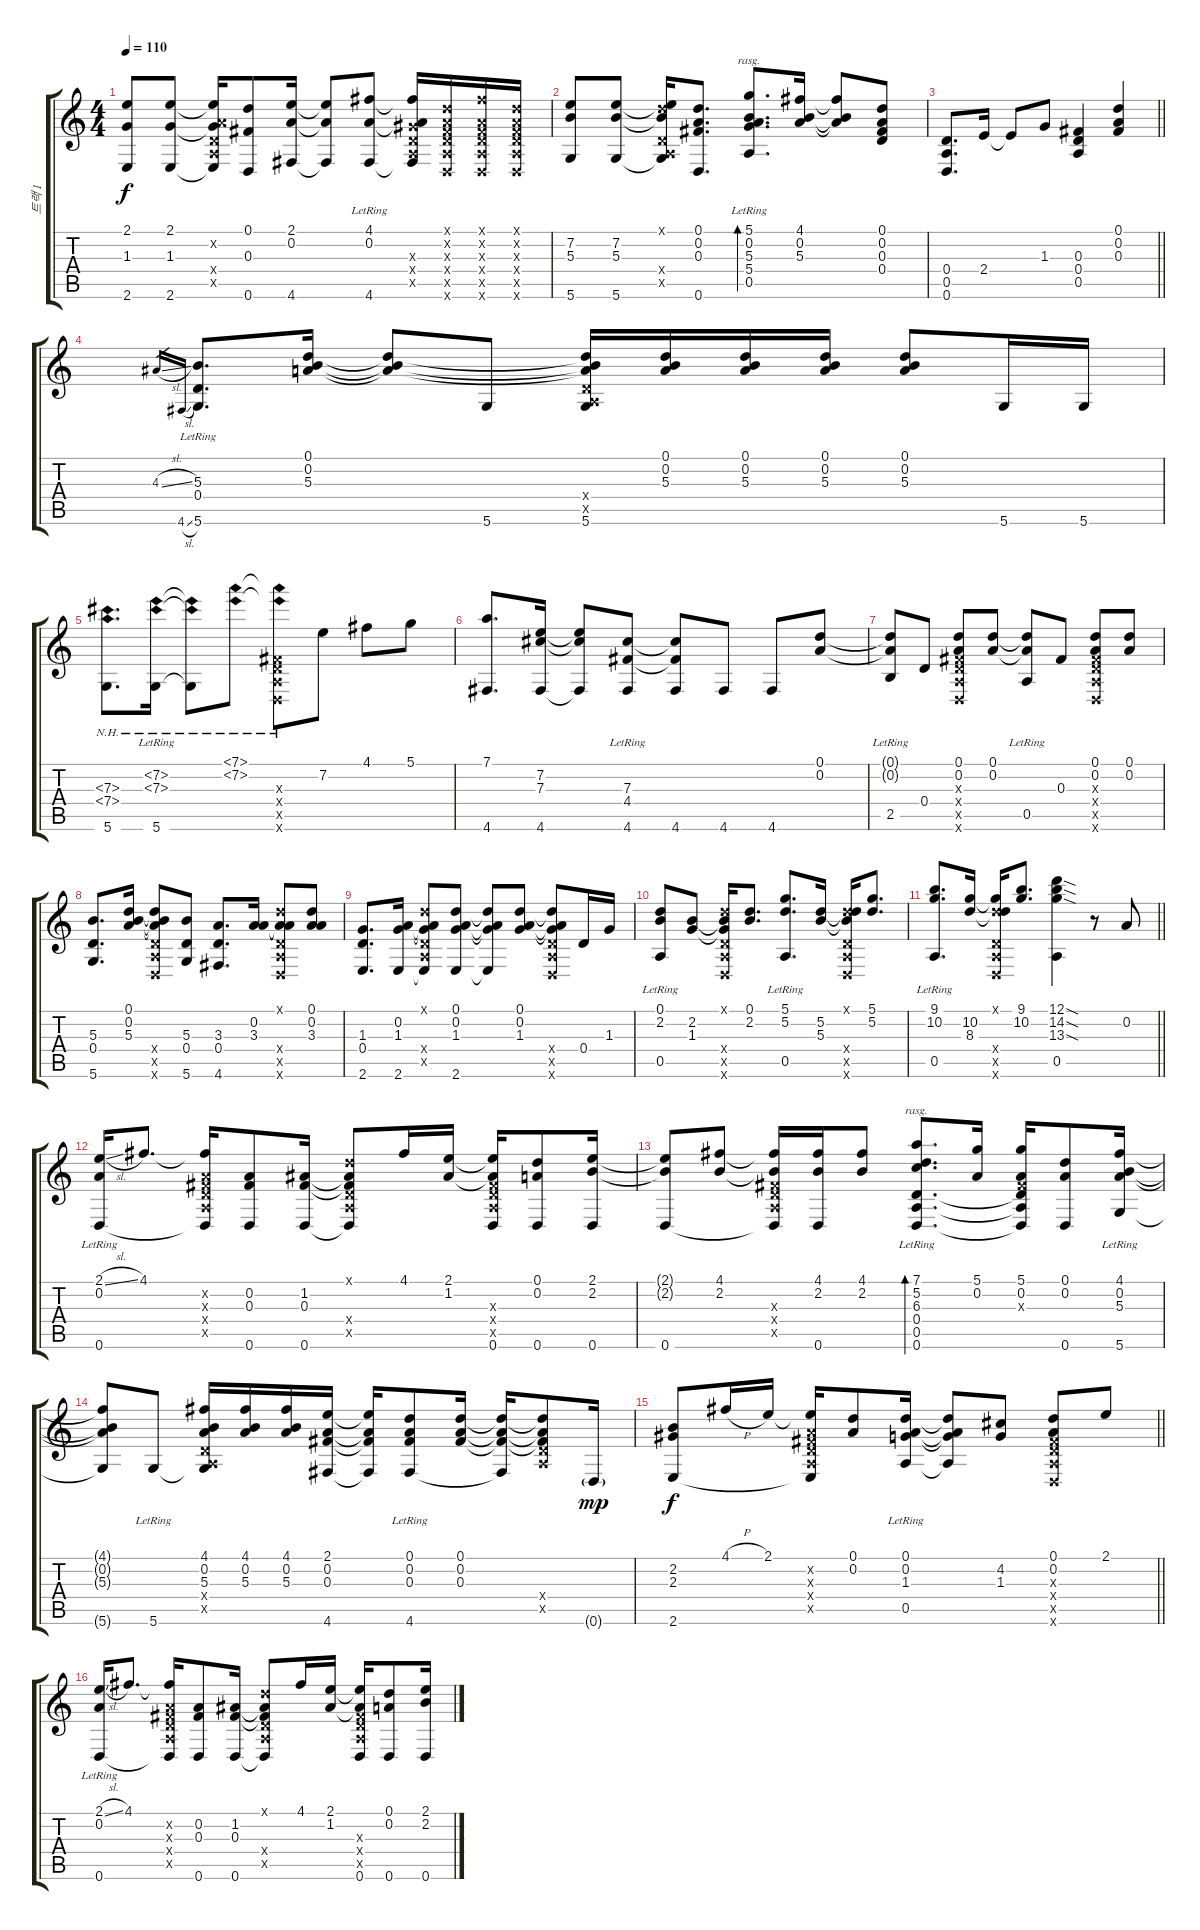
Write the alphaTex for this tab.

\track ("트랙 1" "트랙 1") {instrument acousticguitarsteel}
\staff {score tabs}
\tuning (D4 A3 Gb3 D3 A2 D2) {hide}
\ts (4 4)
\tempo 110
\clef g2
\ks c
(2.1 1.3 2.6).8{dy f} (2.1 1.3 2.6).8 (2.1{t} 0.2{x} 1.3{t} 0.4{x} 0.5{x} 2.6{t}).16 (0.1 0.3 0.6).8 (2.1 0.2 4.6).16 (2.1{t} 0.2{t} 4.6{t}).8 (4.1 0.2 4.6{lr}).8 (4.1{t} 0.2{t} 2.3{x} 0.4{x} 0.5{x} 4.6{t}).16 (0.1{x} 0.2{x} 0.3{x} 0.4{x} 0.5{x} 0.6{x}).16 (4.1{x} 0.2{x} 0.3{x} 0.4{x} 0.5{x} 0.6{x}).16 (0.1{x} 0.2{x} 0.3{x} 0.4{x} 0.5{x} 0.6{x}).16 |
(7.2 5.3 5.6).8 (7.2 5.3 5.6).8 (0.1{x} 7.2{t} 5.3{t} 0.4{x} 0.5{x} 5.6{t}).16 (0.1 0.2 0.3 0.6).8{d} (5.1 0.2 5.3 5.4 0.5{lr}).8{d bd 240 rasg ii} (4.1 0.2 5.3).16 (4.1{t} 0.2{t} 5.3{t}).8 (0.1 0.2 0.3 0.4).8 |
\barLineRight lightlight
(0.4 0.5 0.6).8{d} 2.4.16 2.4{t}.8 1.3.8 (0.3 0.4 0.5).4 (0.1 0.2 0.3).4 |
4.3{sl}.16{gr} 4.6{sl}.16{gr} (5.3 0.4 5.6{lr}).8{d} (0.1 0.2 5.3).16 (0.1{t} 0.2{t} 5.3{t}).8 5.6.8 (0.1{t} 0.2{t} 5.3{t} 0.4{x} 0.5{x} 5.6).16 (0.1 0.2 5.3).16 (0.1 0.2 5.3).16 (0.1 0.2 5.3).16 (0.1 0.2 5.3).8 5.6.16 5.6.16 |
(7.3{nh} 7.4{nh} 5.6).8{d} (7.2{nh} 7.3{nh} 5.6{lr}).16 (7.2{nh t} 7.3{nh t} 5.6{t}).8 (7.1{nh} 7.2{nh}).8 (7.1{nh t} 7.2{nh t} 0.3{x} 0.4{x} 0.5{x} 0.6{x}).8 7.2.8 4.1.8 5.1.8 |
(7.1 4.6).8{d} (7.2 7.3 4.6).16 (7.2{t} 7.3{t} 4.6{t}).8 (7.3{lr} 4.4{lr} 4.6).8 (7.3{t} 4.4{t} 4.6).8 4.6.8 4.6.8 (0.1 0.2).8 |
(0.1{t} 0.2{t} 2.5{lr}).8 0.4.8 (0.1 0.2 0.3{x} 0.4{x} 0.5{x} 0.6{x}).8 (0.1 0.2).8 (0.1{t} 0.2{t} 0.5{lr}).8 0.3.8 (0.1 0.2 0.3{x} 0.4{x} 0.5{x} 0.6{x}).8 (0.1 0.2).8 |
(5.3 0.4 5.6).8{d} (0.1 0.2 5.3).16 (0.1{t} 0.2{t} 5.3{t} 0.4{x} 0.5{x} 0.6{x}).8 (5.3 0.4 5.6).8 (3.3 0.4 4.6).8{d} (0.2 3.3).16 (0.1{x} 0.2{t} 3.3{t} 0.4{x} 0.5{x} 0.6{x}).8 (0.1 0.2 3.3).8 |
(1.3 0.4 2.6).8{d} (0.2 1.3 2.6).16 (0.1{x} 0.2{t} 1.3{t} 0.4{x} 0.5{x} 2.6{t}).8 (0.1 0.2 1.3 2.6).8 (0.1{t} 0.2{t} 1.3{t} 2.6{t}).8 (0.1 0.2 1.3).8 (0.1{t} 0.2{t} 1.3{t} 0.4{x} 0.5{x} 0.6{x}).8 0.4.16 1.3.16 |
(0.1 2.2 0.5{lr}).8 (2.2 1.3).8 (0.1{x} 2.2{t} 1.3{t} 0.4{x} 0.5{x} 0.6{x}).16 (0.1 2.2).8{d} (5.1 5.2 0.5{lr}).8{d} (5.2 5.3).16 (0.1{x} 5.2{t} 5.3{t} 0.4{x} 0.5{x} 0.6{x}).16 (5.1 5.2).8{d} |
\barLineRight lightlight
(9.1 10.2 0.5{lr}).8{d} (10.2 8.3).16 (0.1{x} 10.2{t} 8.3{t} 0.4{x} 0.5{x} 0.6{x}).16 (9.1 10.2).8{d} (12.1{sod} 14.2{sod} 13.3{sod} 0.5).4 r.8 0.2.8 |
(2.1{sl} 0.2 0.6{lr}).16 4.1.8{d} (4.1{t} 0.2{x} 0.3{x} 0.4{x} 0.5{x} 0.6{t}).16 (0.2 0.3 0.6).8 (1.2 0.3 0.6).16 (0.1{x} 1.2{t} 0.3{t} 0.4{x} 0.5{x} 0.6{t}).8 4.1.16 (2.1 1.2).16 (2.1{t} 1.2{t} 0.3{x} 0.4{x} 0.5{x} 0.6).16 (0.1 0.2 0.6).8 (2.1 2.2 0.6).16 |
(2.1{t} 2.2{t} 0.6).8 (4.1 2.2).8 (4.1{t} 2.2{t} 0.3{x} 0.4{x} 0.5{x} 0.6{t}).16 (4.1 2.2 0.6).16 (4.1 2.2).8 (7.1 5.2 6.3 0.4 0.5 0.6{lr}).8{d bd 240 rasg ii} (5.1 0.2).16 (5.1 0.2 0.3{x} 0.4{t} 0.5{t} 0.6{t}).16 (0.1 0.2 0.6).8 (4.1 0.2 5.3 5.6{lr}).16 |
(4.1{t} 0.2{t} 5.3{t} 5.6{t}).8 5.6{lr}.8 (4.1 0.2 5.3 0.4{x} 0.5{x} 5.6{t}).16 (4.1 0.2 5.3).16 (4.1 0.2 5.3).16 (2.1 0.2 0.3 4.6).16 (2.1{t} 0.2{t} 0.3{t} 4.6{t}).16 (0.1 0.2 0.3 4.6{lr}).8 (0.1 0.2 0.3).16 (0.1{t} 0.2{t} 0.3{t} 4.6{t}).16 (0.1{t} 0.2{t} 0.3{t} 0.4{x} 0.5{x}).8 0.6{g}.16{dy mp} |
\barLineRight lightlight
(2.2 2.3 2.6).8{dy f} 4.1{h}.16 2.1.16 (2.1{t} 0.2{x} 0.3{x} 0.4{x} 0.5{x} 2.6{t}).16 (0.1 0.2).8 (0.1 0.2 1.3 0.5{lr}).16 (0.1{t} 0.2{t} 1.3{t} 0.5{t}).8 (4.2 1.3).8 (0.1 0.2 0.3{x} 0.4{x} 0.5{x} 0.6{x}).8 2.1.8 |
(2.1{sl} 0.2 0.6{lr}).16 4.1.8{d} (4.1{t} 0.2{x} 0.3{x} 0.4{x} 0.5{x} 0.6{t}).16 (0.2 0.3 0.6).8 (1.2 0.3 0.6).16 (0.1{x} 1.2{t} 0.3{t} 0.4{x} 0.5{x} 0.6{t}).8 4.1.16 (2.1 1.2).16 (2.1{t} 1.2{t} 0.3{x} 0.4{x} 0.5{x} 0.6).16 (0.1 0.2 0.6).8 (2.1 2.2 0.6).16
